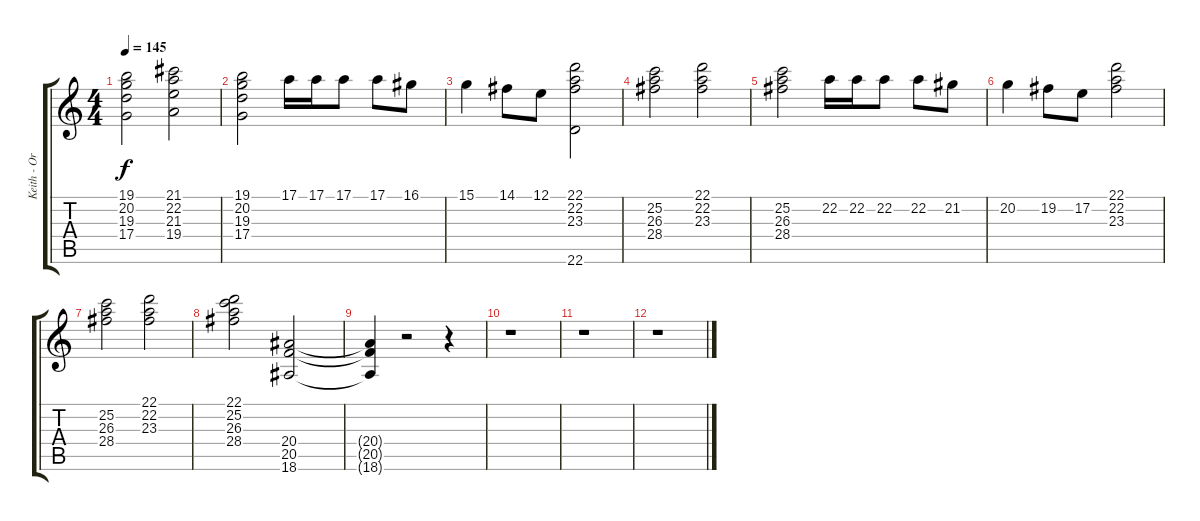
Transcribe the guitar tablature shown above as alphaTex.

\track ("Keith - Organ LH" "Keith - Or") {instrument percussiveorgan}
\staff {score tabs}
\tuning (E4 B3 G3 D3 A2 E2) {hide}
\ts (4 4)
\tempo 145
\clef g2
\ks c
(19.1 20.2 19.3 17.4).2{dy f} (21.1 22.2 21.3 19.4).2 |
(19.1 20.2 19.3 17.4).2 17.1.16 17.1.16 17.1.8 17.1.8 16.1.8 |
15.1.4 14.1.8 12.1.8 (22.1 22.2 23.3 22.6).2 |
(25.2 26.3 28.4).2 (22.1 22.2 23.3).2 |
(25.2 26.3 28.4).2 22.2.16 22.2.16 22.2.8 22.2.8 21.2.8 |
20.2.4 19.2.8 17.2.8 (22.1 22.2 23.3).2 |
(25.2 26.3 28.4).2 (22.1 22.2 23.3).2 |
(22.1 25.2 26.3 28.4).2 (20.4 20.5 18.6).2 |
(20.4{t} 20.5{t} 18.6{t}).4 r.2 r.4 |
r.1 |
r.1 |
r.1
